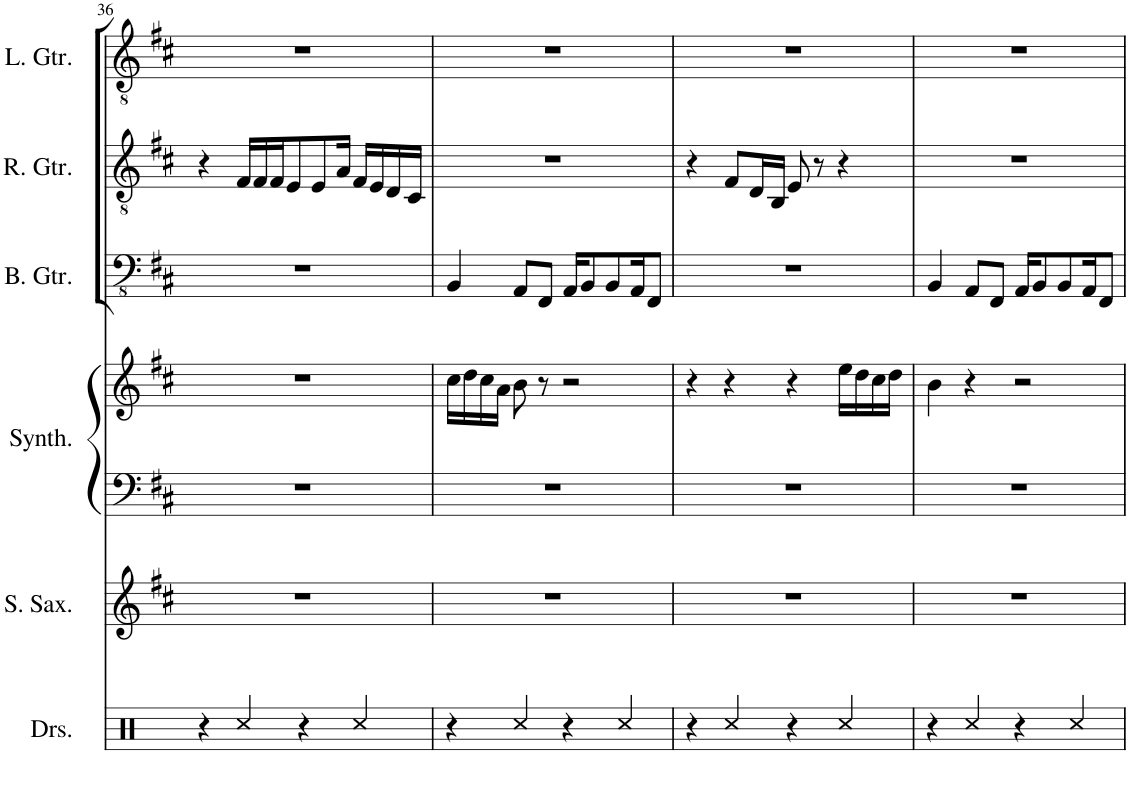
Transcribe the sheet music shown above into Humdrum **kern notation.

**kern	**kern	**kern	**kern	**kern	**kern	**kern
*part6	*part5	*part4	*part4	*part3	*part2	*part1
*staff7	*staff6	*staff5	*staff4	*staff3	*staff2	*staff1
*I"Drumset	*I"Soprano Saxophone	*I"Brightness Synthesiser	*	*I"Bass Guitar	*I"Rhythm Guitar	*I"Lead Guitar
*I'Drs.	*I'S. Sax.	*I'Synth.	*	*I'B. Gtr.	*I'R. Gtr.	*I'L. Gtr.
!!LO:PB:g=z
*clefX	*clefG2	*clefF4	*clefG2	*clefFv4	*clefGv2	*clefGv2
*	*ITrd1c2	*	*	*	*	*
*k[]	*k[f#c#]	*k[f#c#]	*k[f#c#]	*k[f#c#]	*k[f#c#]	*k[f#c#]
*M4/4	*M4/4	*M4/4	*M4/4	*M4/4	*M4/4	*M4/4
=36	=36	=36	=36	=36	=36	=36
4r	1r	1r	1r	1r	4r	1r
4Rcc/	.	.	.	.	16F#/LL	.
.	.	.	.	.	16F#/	.
.	.	.	.	.	16F#/J	.
.	.	.	.	.	8E/	.
4r	.	.	.	.	.	.
.	.	.	.	.	8E/	.
.	.	.	.	.	16A/Jk	.
4Rcc/	.	.	.	.	16F#/LL	.
.	.	.	.	.	16E/	.
.	.	.	.	.	16D/	.
.	.	.	.	.	16C#/JJ	.
=37	=37	=37	=37	=37	=37	=37
4r	1r	1r	16cc#\LL	4BBB/	1r	1r
.	.	.	16dd\	.	.	.
.	.	.	16cc#\	.	.	.
.	.	.	16a\JJ	.	.	.
4Rcc/	.	.	8b\	8AAA/L	.	.
.	.	.	8r	8FFF#/J	.	.
4r	.	.	2r	16AAA/KL	.	.
.	.	.	.	8BBB/	.	.
.	.	.	.	8BBB/	.	.
4Rcc/	.	.	.	.	.	.
.	.	.	.	16AAA/K	.	.
.	.	.	.	8FFF#/J	.	.
=38	=38	=38	=38	=38	=38	=38
4r	1r	1r	4r	1r	4r	1r
4Rcc/	.	.	4r	.	8F#/L	.
.	.	.	.	.	16D/L	.
.	.	.	.	.	16BB/JJ	.
4r	.	.	4r	.	8E/	.
.	.	.	.	.	8r	.
4Rcc/	.	.	16ee\LL	.	4r	.
.	.	.	16dd\	.	.	.
.	.	.	16cc#\	.	.	.
.	.	.	16dd\JJ	.	.	.
=39	=39	=39	=39	=39	=39	=39
4r	1r	1r	4b\	4BBB/	1r	1r
4Rcc/	.	.	4r	8AAA/L	.	.
.	.	.	.	8FFF#/J	.	.
4r	.	.	2r	16AAA/KL	.	.
.	.	.	.	8BBB/	.	.
.	.	.	.	8BBB/	.	.
4Rcc/	.	.	.	.	.	.
.	.	.	.	16AAA/K	.	.
.	.	.	.	8FFF#/J	.	.
=	=	=	=	=	=	=
*-	*-	*-	*-	*-	*-	*-
